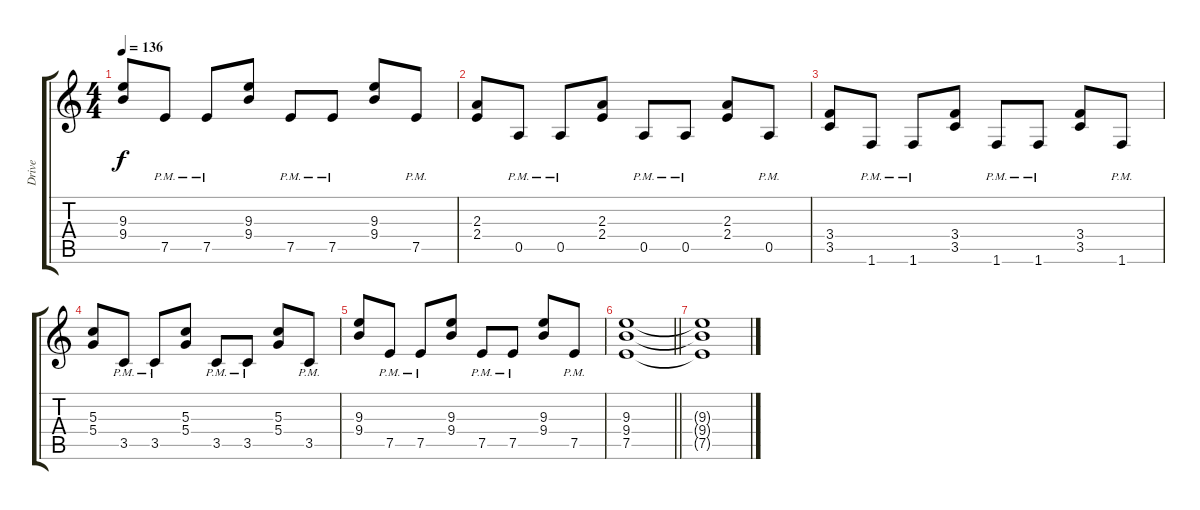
\track ("Drive" "Drive") {instrument distortionguitar}
\staff {score tabs}
\tuning (E4 B3 G3 D3 A2 E2) {hide}
\ts (4 4)
\tempo 136
\clef g2
\ks c
(9.3 9.4).8{dy f} 7.5{pm}.8 7.5{pm}.8 (9.3 9.4).8 7.5{pm}.8 7.5{pm}.8 (9.3 9.4).8 7.5{pm}.8 |
(2.3 2.4).8 0.5{pm}.8 0.5{pm}.8 (2.3 2.4).8 0.5{pm}.8 0.5{pm}.8 (2.3 2.4).8 0.5{pm}.8 |
(3.4 3.5).8 1.6{pm}.8 1.6{pm}.8 (3.4 3.5).8 1.6{pm}.8 1.6{pm}.8 (3.4 3.5).8 1.6{pm}.8 |
(5.3 5.4).8 3.5{pm}.8 3.5{pm}.8 (5.3 5.4).8 3.5{pm}.8 3.5{pm}.8 (5.3 5.4).8 3.5{pm}.8 |
(9.3 9.4).8 7.5{pm}.8 7.5{pm}.8 (9.3 9.4).8 7.5{pm}.8 7.5{pm}.8 (9.3 9.4).8 7.5{pm}.8 |
\barLineRight lightlight
(9.3 9.4 7.5).1 |
(9.3{t} 9.4{t} 7.5{t}).1
